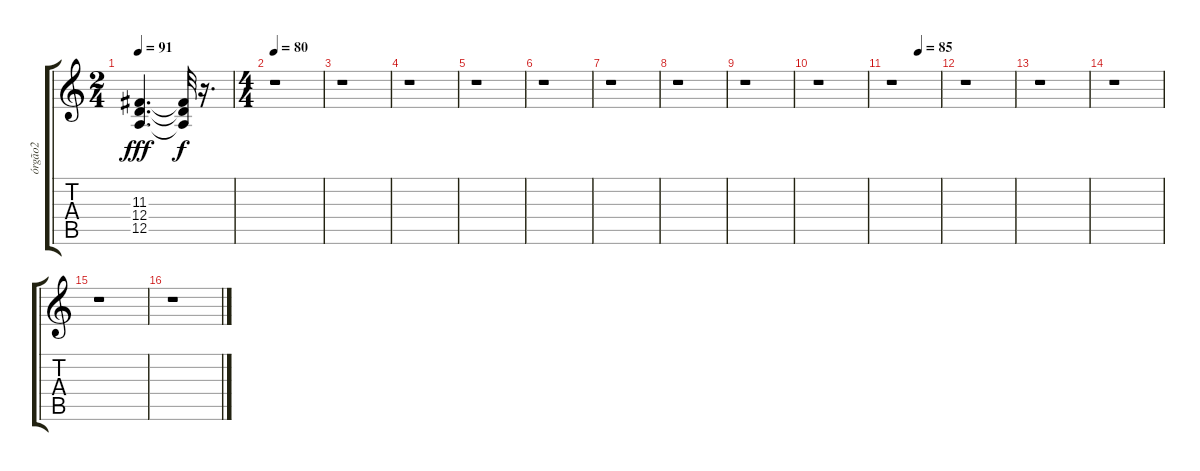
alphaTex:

\track ("órgão2" "órgão2") {instrument pad4choir}
\staff {score tabs}
\tuning (E4 B3 G3 D3 A2 E2) {hide}
\ts (2 4)
\tempo 91
\clef g2
\ks c
(11.3 12.4 12.5).4{d dy fff} (11.3{t} 12.4{t} 12.5{t}).32{dy f} r.16{d} |
\ts (4 4)
\tempo 80
r.1 |
r.1 |
r.1 |
r.1 |
r.1 |
r.1 |
r.1 |
r.1 |
r.1 |
\tempo (85 0.5625)
r.1 |
r.1 |
r.1 |
r.1 |
r.1 |
r.1
